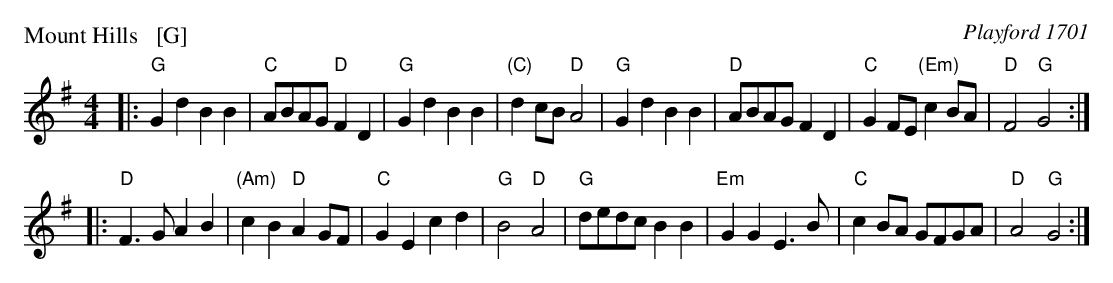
X:1
P: Mount Hills   [G]
O: Playford 1701
M: 4/4
L: 1/4
K: G
|:\
"G"Gd BB | "C"A/B/A/G/ "D"FD | "G"GdBB | "(C)"dc/B/ "D"A2 |\
"G"Gd BB | "D"A/B/A/G/ FD | "C"GF/E/ "(Em)"cB/A/ | "D"F2 "G"G2 :|
|:\
"D"F>G AB | "(Am)"cB "D"AG/F/ | "C"GE cd | "G"B2 "D"A2 |\
"G"d/e/d/c/ BB | "Em"GG E>B | "C"cB/A/ G/F/G/A/ | "D"A2 "G"G2 :|
